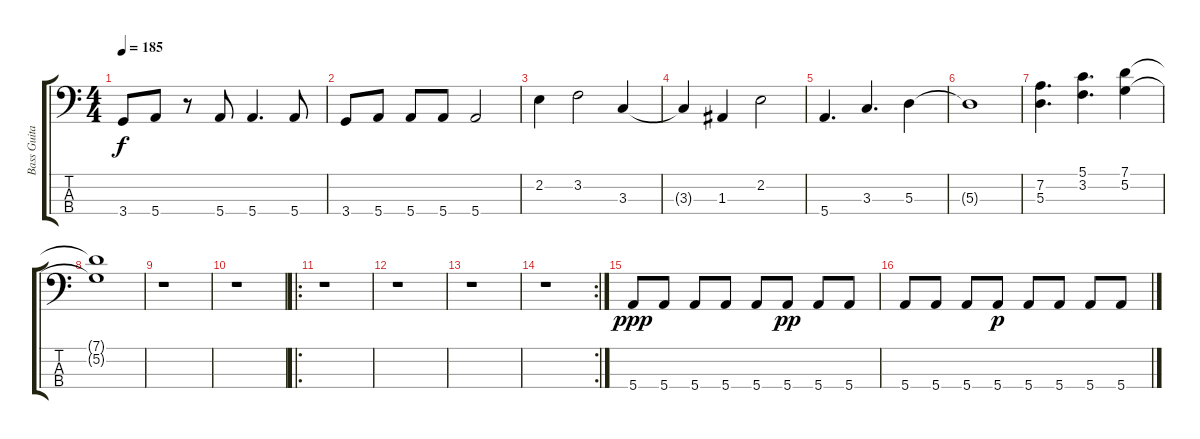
\track ("Bass Guitar" "Bass Guita") {instrument electricbassfinger}
\staff {score tabs}
\tuning (G2 D2 A1 E1) {hide}
\ts (4 4)
\tempo 185
\clef f4
\ks c
3.4.8{dy f} 5.4.8 r.8 5.4.8 5.4.4{d} 5.4.8 |
3.4.8 5.4.8 5.4.8 5.4.8 5.4.2 |
2.2.4 3.2.2 3.3.4 |
3.3{t}.4 1.3.4 2.2.2 |
5.4.4{d} 3.3.4{d} 5.3.4 |
5.3{t}.1 |
(7.2 5.3).4{d} (5.1 3.2).4{d} (7.1 5.2).4 |
(7.1{t} 5.2{t}).1 |
r.1 |
r.1 |
\ro
r.1 |
r.1 |
r.1 |
\rc 2
r.1 |
5.4.8{dy ppp} 5.4.8 5.4.8 5.4.8 5.4.8 5.4.8{dy pp} 5.4.8 5.4.8 |
5.4.8 5.4.8 5.4.8 5.4.8{dy p} 5.4.8 5.4.8 5.4.8 5.4.8
